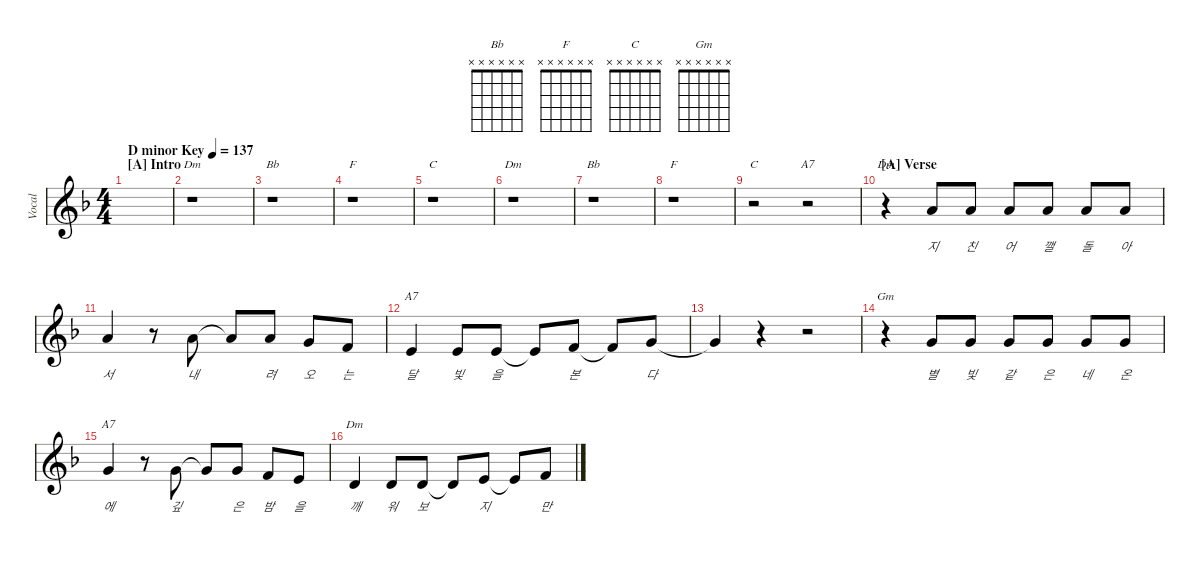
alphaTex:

\defaultSystemsLayout 4
\hideDynamics
\bracketExtendMode nobrackets
\track ("Singer" "Vocal") {defaultSystemsLayout 4 instrument voiceoohs}
\staff {score}
\tuning (E4 B3 G3 D3 A2 E2)
\chord ("Dm" x x x x x x)
\chord ("Bb" x x x x x x)
\chord ("F" x x x x x x)
\chord ("C" x x x x x x)
\chord ("A7" x x x x x x)
\chord ("A7" 0 x x x x x) {showdiagram false showfingering false}
\chord ("Gm" x x x x x x)
\chord ("A7" 3 x x x x x) {showdiagram false showfingering false}
\chord ("Dm" x 3 x x x x) {showdiagram false showfingering false}
\ts (4 4)
\section ("A" "Intro")
\tempo (137 "D minor Key")
\clef g2
\ks f
|
r.1{ch "Dm" beam Down} |
r.1{ch "Bb" beam Down} |
r.1{ch "F" beam Down} |
r.1{ch "C" beam Down} |
r.1{ch "Dm" beam Down} |
r.1{ch "Bb" beam Down} |
r.1{ch "F" beam Down} |
r.2{ch "C" beam Down} r.2{ch "A7" beam Down} |
\section ("A" "Verse")
r.4{ch "Dm" beam Down} 5.1{acc forcenatural}.8{lyrics (0 "지") lyrics (1 "") lyrics (2 "") lyrics (3 "") lyrics (4 "") beam Up} 5.1{acc forcenatural}.8{lyrics (0 "친") lyrics (1 "") lyrics (2 "") lyrics (3 "") lyrics (4 "") beam Up} 5.1{acc forcenatural}.8{lyrics (0 "어") lyrics (1 "") lyrics (2 "") lyrics (3 "") lyrics (4 "") beam Up} 5.1{acc forcenatural}.8{lyrics (0 "깰") lyrics (1 "") lyrics (2 "") lyrics (3 "") lyrics (4 "") beam Up} 5.1{acc forcenatural}.8{lyrics (0 "돌") lyrics (1 "") lyrics (2 "") lyrics (3 "") lyrics (4 "") beam Up} 5.1{acc forcenatural}.8{lyrics (0 "아") lyrics (1 "") lyrics (2 "") lyrics (3 "") lyrics (4 "") beam Up} |
5.1{acc forcenatural}.4{lyrics (0 "서") lyrics (1 "") lyrics (2 "") lyrics (3 "") lyrics (4 "") beam Up} r.8{beam Down} 5.1{acc forcenatural}.8{lyrics (0 "내") lyrics (1 "") lyrics (2 "") lyrics (3 "") lyrics (4 "") beam Up} 5.1{t acc forcenatural}.8{beam Up} 5.1{acc forcenatural}.8{lyrics (0 "려") lyrics (1 "") lyrics (2 "") lyrics (3 "") lyrics (4 "") beam Up} 3.1{acc forcenatural}.8{lyrics (0 "오") lyrics (1 "") lyrics (2 "") lyrics (3 "") lyrics (4 "") beam Up} 1.1{acc forcenatural}.8{lyrics (0 "는") lyrics (1 "") lyrics (2 "") lyrics (3 "") lyrics (4 "") beam Up} |
0.1{acc forcenatural}.4{ch "A7" lyrics (0 "달") lyrics (1 "") lyrics (2 "") lyrics (3 "") lyrics (4 "") beam Up} 0.1{acc forcenatural}.8{lyrics (0 "빛") lyrics (1 "") lyrics (2 "") lyrics (3 "") lyrics (4 "") beam Up} 0.1{acc forcenatural}.8{lyrics (0 "을") lyrics (1 "") lyrics (2 "") lyrics (3 "") lyrics (4 "") beam Up} 0.1{t acc forcenatural}.8{beam Up} 1.1{acc forcenatural}.8{lyrics (0 "본") lyrics (1 "") lyrics (2 "") lyrics (3 "") lyrics (4 "") beam Up} 1.1{t acc forcenatural}.8{beam Up} 3.1{acc forcenatural}.8{lyrics (0 "다") lyrics (1 "") lyrics (2 "") lyrics (3 "") lyrics (4 "") beam Up} |
3.1{t acc forcenatural}.4{beam Up} r.4{beam Down} r.2{beam Down} |
r.4{ch "Gm" beam Down} 3.1{acc forcenatural}.8{lyrics (0 "별") lyrics (1 "") lyrics (2 "") lyrics (3 "") lyrics (4 "") beam Up} 3.1{acc forcenatural}.8{lyrics (0 "빛") lyrics (1 "") lyrics (2 "") lyrics (3 "") lyrics (4 "") beam Up} 3.1{acc forcenatural}.8{lyrics (0 "같") lyrics (1 "") lyrics (2 "") lyrics (3 "") lyrics (4 "") beam Up} 3.1{acc forcenatural}.8{lyrics (0 "은") lyrics (1 "") lyrics (2 "") lyrics (3 "") lyrics (4 "") beam Up} 3.1{acc forcenatural}.8{lyrics (0 "네") lyrics (1 "") lyrics (2 "") lyrics (3 "") lyrics (4 "") beam Up} 3.1{acc forcenatural}.8{lyrics (0 "온") lyrics (1 "") lyrics (2 "") lyrics (3 "") lyrics (4 "") beam Up} |
3.1{acc forcenatural}.4{ch "A7" lyrics (0 "에") lyrics (1 "") lyrics (2 "") lyrics (3 "") lyrics (4 "") beam Up} r.8{beam Down} 3.1{acc forcenatural}.8{lyrics (0 "깊") lyrics (1 "") lyrics (2 "") lyrics (3 "") lyrics (4 "") beam Up} 3.1{t acc forcenatural}.8{beam Up} 3.1{acc forcenatural}.8{lyrics (0 "은") lyrics (1 "") lyrics (2 "") lyrics (3 "") lyrics (4 "") beam Up} 1.1{acc forcenatural}.8{lyrics (0 "밤") lyrics (1 "") lyrics (2 "") lyrics (3 "") lyrics (4 "") beam Up} 0.1{acc forcenatural}.8{lyrics (0 "을") lyrics (1 "") lyrics (2 "") lyrics (3 "") lyrics (4 "") beam Up} |
3.2{acc forcenatural}.4{ch "Dm" lyrics (0 "깨") lyrics (1 "") lyrics (2 "") lyrics (3 "") lyrics (4 "") beam Up} 3.2{acc forcenatural}.8{lyrics (0 "워") lyrics (1 "") lyrics (2 "") lyrics (3 "") lyrics (4 "") beam Up} 3.2{acc forcenatural}.8{lyrics (0 "보") lyrics (1 "") lyrics (2 "") lyrics (3 "") lyrics (4 "") beam Up} 3.2{t acc forcenatural}.8{beam Up} 0.1{acc forcenatural}.8{lyrics (0 "지") lyrics (1 "") lyrics (2 "") lyrics (3 "") lyrics (4 "") beam Up} 0.1{t acc forcenatural}.8{beam Up} 1.1{acc forcenatural}.8{lyrics (0 "만") lyrics (1 "") lyrics (2 "") lyrics (3 "") lyrics (4 "") beam Up}
